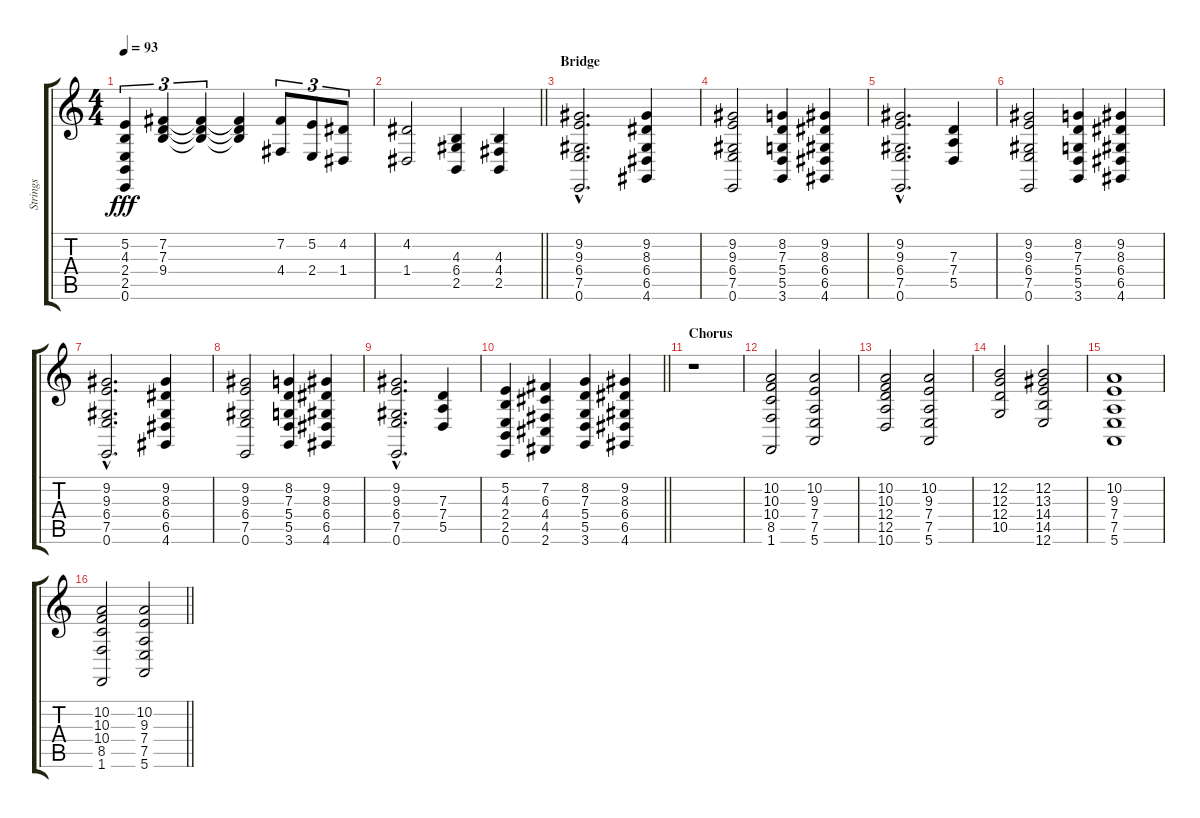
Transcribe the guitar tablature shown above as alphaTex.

\track ("Strings" "Strings") {instrument stringensemble1}
\staff {score tabs}
\tuning (E4 B3 G3 D3 A2 E2) {hide}
\ts (4 4)
\tempo 93
\clef g2
\ks aminor
(5.2 4.3 2.4 2.5 0.6).4{tu (3 2) dy fff} (7.2 7.3 9.4).4{tu (3 2)} (7.2{t} 7.3{t} 9.4{t}).4{tu (3 2)} (7.2{t} 7.3{t} 9.4{t}).4 (7.2 4.4).8{tu (3 2)} (5.2 2.4).8{tu (3 2)} (4.2 1.4).8{tu (3 2)} |
\barLineRight lightlight
(4.2 1.4).2 (4.3 6.4 2.5).4 (4.3 4.4 2.5).4 |
\section ("" "Bridge")
\ks c
(9.2{hac} 9.3{hac} 6.4{hac} 7.5{hac} 0.6{hac}).2{d} (9.2 8.3 6.4 6.5 4.6).4 |
(9.2 9.3 6.4 7.5 0.6).2 (8.2 7.3 5.4 5.5 3.6).4 (9.2 8.3 6.4 6.5 4.6).4 |
(9.2{hac} 9.3{hac} 6.4{hac} 7.5{hac} 0.6{hac}).2{d} (7.3 7.4 5.5).4 |
(9.2 9.3 6.4 7.5 0.6).2 (8.2 7.3 5.4 5.5 3.6).4 (9.2 8.3 6.4 6.5 4.6).4 |
(9.2{hac} 9.3{hac} 6.4{hac} 7.5{hac} 0.6{hac}).2{d} (9.2 8.3 6.4 6.5 4.6).4 |
(9.2 9.3 6.4 7.5 0.6).2 (8.2 7.3 5.4 5.5 3.6).4 (9.2 8.3 6.4 6.5 4.6).4 |
(9.2{hac} 9.3{hac} 6.4{hac} 7.5{hac} 0.6{hac}).2{d} (7.3 7.4 5.5).4 |
\barLineRight lightlight
(5.2 4.3 2.4 2.5 0.6).4 (7.2 6.3 4.4 4.5 2.6).4 (8.2 7.3 5.4 5.5 3.6).4 (9.2 8.3 6.4 6.5 4.6).4 |
\section ("" "Chorus")
r.1 |
(10.2 10.3 10.4 8.5 1.6).2 (10.2 9.3 7.4 7.5 5.6).2 |
(10.2 10.3 12.4 12.5 10.6).2 (10.2 9.3 7.4 7.5 5.6).2 |
(12.2 12.3 12.4 10.5).2 (12.2 13.3 14.4 14.5 12.6).2 |
(10.2 9.3 7.4 7.5 5.6).1 |
\barLineRight lightlight
(10.2 10.3 10.4 8.5 1.6).2 (10.2 9.3 7.4 7.5 5.6).2
